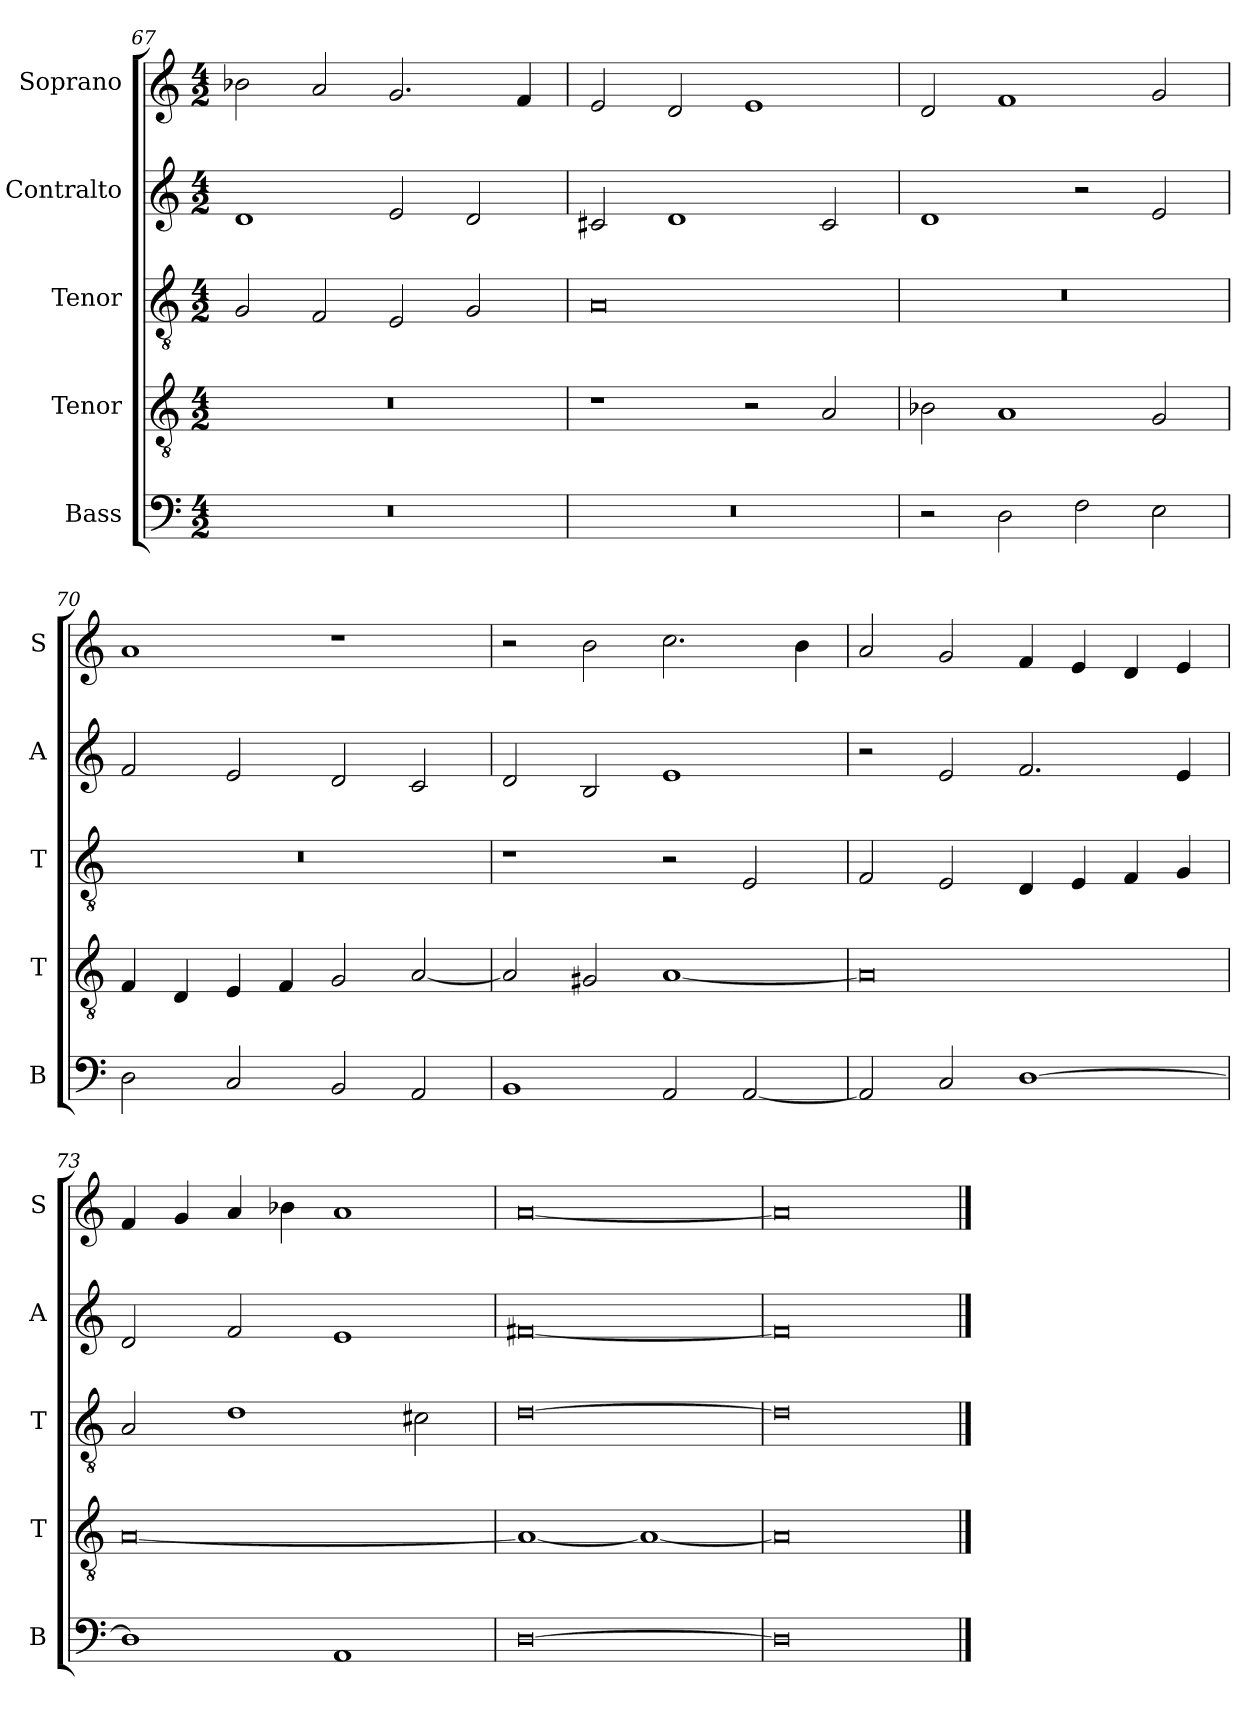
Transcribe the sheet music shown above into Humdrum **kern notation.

**kern	**kern	**kern	**kern	**kern
*part5	*part4	*part3	*part2	*part1
*staff5	*staff4	*staff3	*staff2	*staff1
*I"Bass	*I"Tenor	*I"Tenor	*I"Contralto	*I"Soprano
*I'B	*I'T	*I'T	*I'A	*I'S
*clefF4	*clefGv2	*clefGv2	*clefG2	*clefG2
*k[]	*k[]	*k[]	*k[]	*k[]
*D:dor	*D:dor	*D:dor	*D:dor	*D:dor
*M4/2	*M4/2	*M4/2	*M4/2	*M4/2
=67	=67	=67	=67	=67
0r	0r	2G	1d	2b-X
.	.	2F	.	2a
.	.	2E	2e	2.g
.	.	2G	2d	.
.	.	.	.	4f
=68	=68	=68	=68	=68
0r	1r	0A	2c#X	2e
.	.	.	1d	2d
.	2r	.	.	1e
.	2A	.	2c#	.
=69	=69	=69	=69	=69
2r	2B-X	0r	1d	2d
2D	1A	.	.	1f
2F	.	.	2r	.
2E	2G	.	2e	2g
=70	=70	=70	=70	=70
2D	4F	0r	2f	1a
.	4D	.	.	.
2C	4E	.	2e	.
.	4F	.	.	.
2BB	2G	.	2d	1r
2AA	[2A	.	2c	.
=71	=71	=71	=71	=71
1BB	2A]	1r	2d	2r
.	2G#X	.	2B	2b
2AA	[1A	2r	1e	2.cc
[2AA	.	2E	.	.
.	.	.	.	4b
=72	=72	=72	=72	=72
2AA]	0A]	2F	2r	2a
2C	.	2E	2e	2g
[1D	.	4D	2.f	4f
.	.	4E	.	4e
.	.	4F	.	4d
.	.	4G	4e	4e
=73	=73	=73	=73	=73
1D]	[0A	2A	2d	4f
.	.	.	.	4g
.	.	1d	2f	4a
.	.	.	.	4b-X
1AA	.	.	1e	1a
.	.	2c#X	.	.
=74	=74	=74	=74	=74
[0D	1A_	[0d	[0f#X	[0a
.	1A_	.	.	.
=75	=75	=75	=75	=75
0D]	0A]	0d]	0f#]	0a]
==	==	==	==	==
*-	*-	*-	*-	*-
